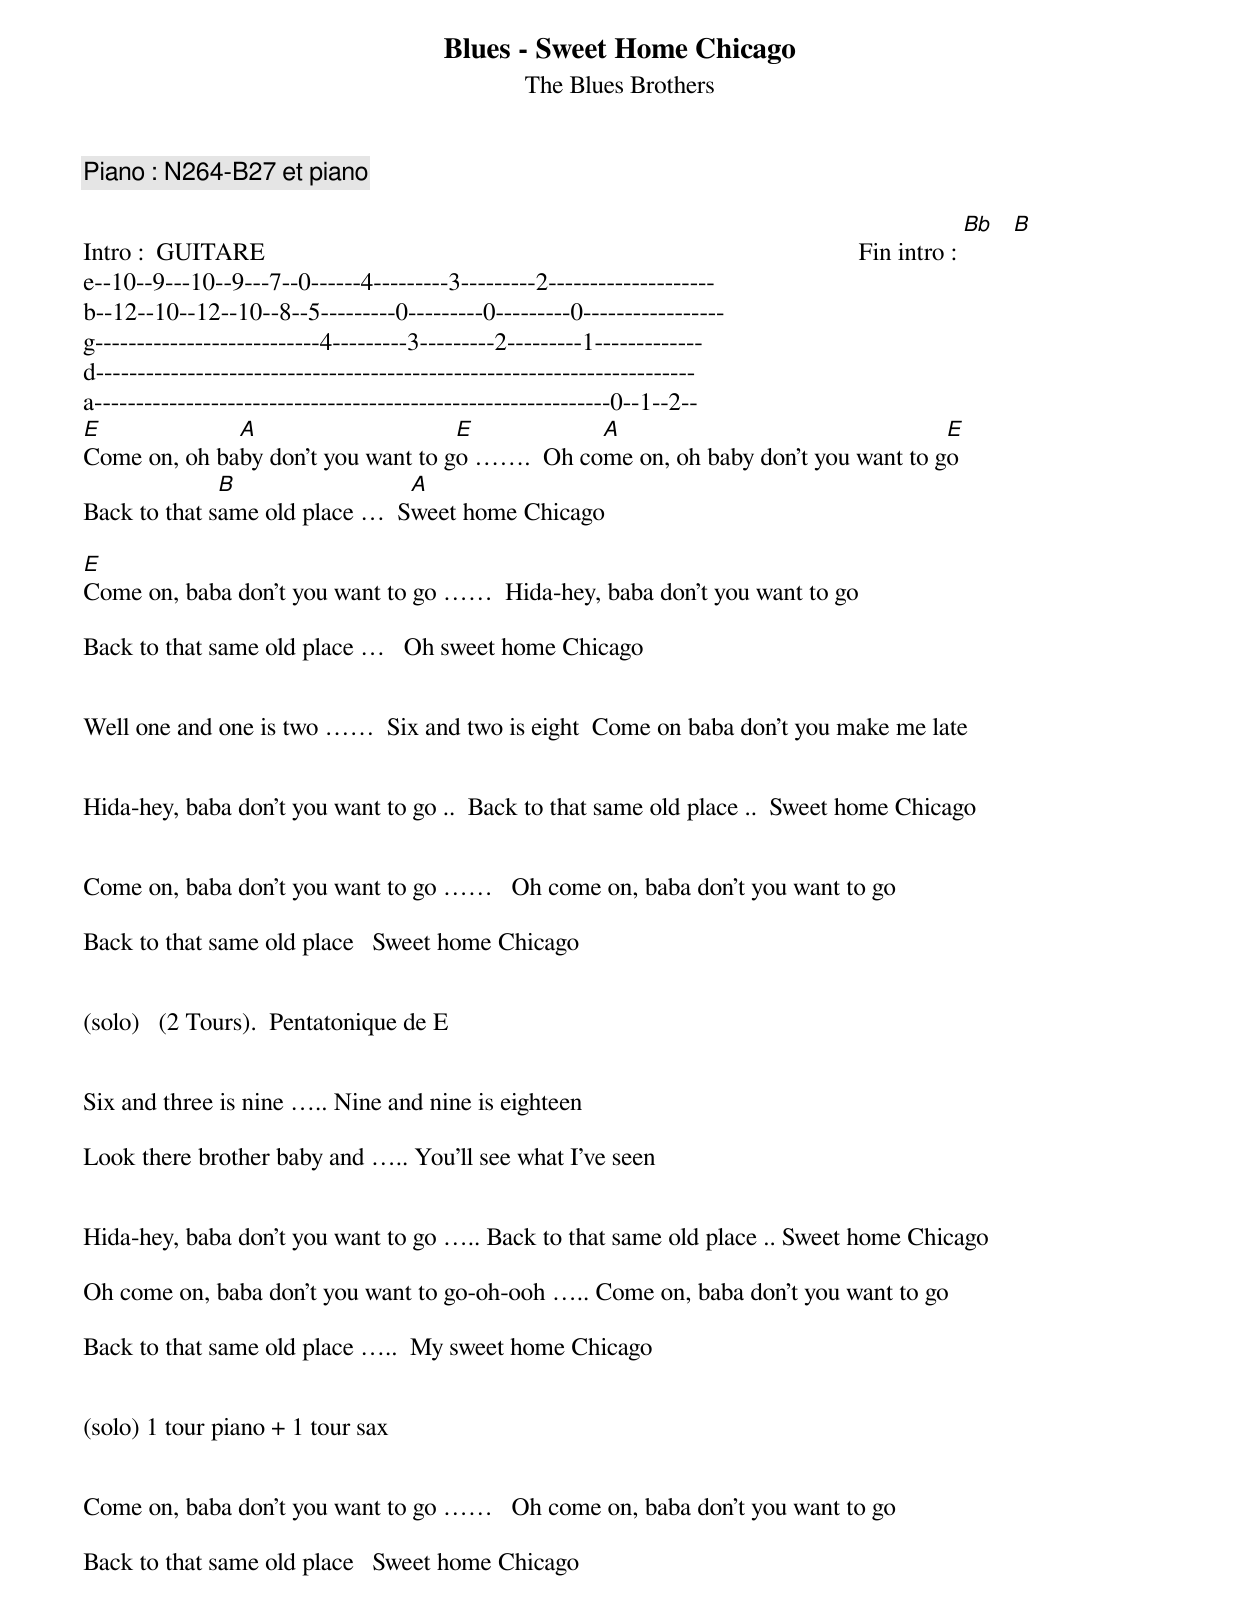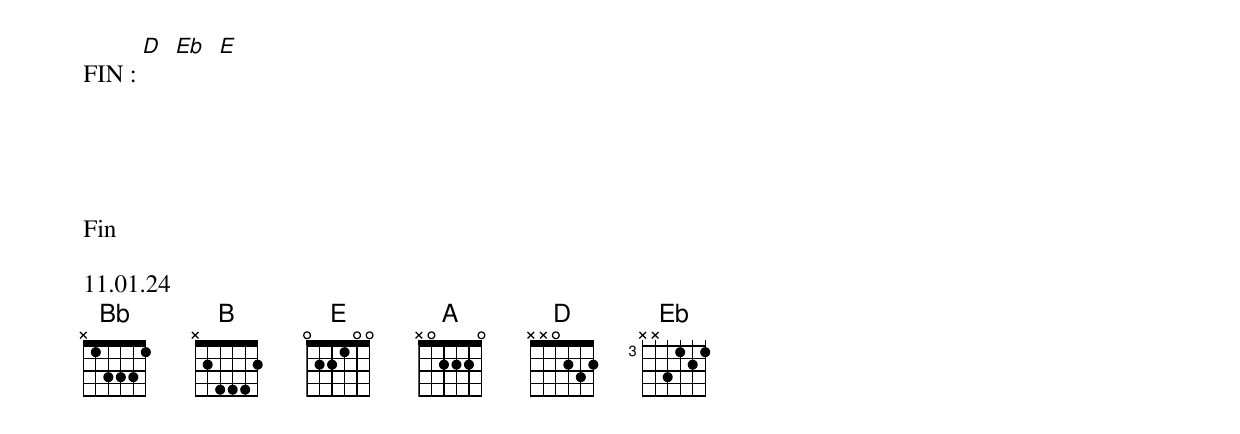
{title: Blues - Sweet Home Chicago}
{subtitle: The Blues Brothers }
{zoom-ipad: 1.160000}
{c:Piano : N264-B27 et piano}

Intro :  GUITARE                                                                                               Fin intro : [Bb]   [B]
e--10--9---10--9---7--0------4---------3---------2--------------------
b--12--10--12--10--8--5---------0---------0---------0-----------------
g---------------------------4---------3---------2---------1-------------
d------------------------------------------------------------------------
a--------------------------------------------------------------0--1--2--
[E]Come on, oh ba[A]by don't you want to g[E]o …….  Oh co[A]me on, oh baby don't you want to g[E]o
Back to that s[B]ame old place …  S[A]weet home Chicago

[E]Come on, baba don't you want to go ……  Hida-hey, baba don't you want to go

Back to that same old place …   Oh sweet home Chicago


Well one and one is two ……  Six and two is eight  Come on baba don't you make me late


Hida-hey, baba don't you want to go ..  Back to that same old place ..  Sweet home Chicago


Come on, baba don't you want to go ……   Oh come on, baba don't you want to go

Back to that same old place   Sweet home Chicago


(solo)   (2 Tours).  Pentatonique de E


Six and three is nine ….. Nine and nine is eighteen

Look there brother baby and ….. You'll see what I've seen


Hida-hey, baba don't you want to go ….. Back to that same old place .. Sweet home Chicago

Oh come on, baba don't you want to go-oh-ooh ….. Come on, baba don't you want to go

Back to that same old place …..  My sweet home Chicago


(solo) 1 tour piano + 1 tour sax


Come on, baba don't you want to go ……   Oh come on, baba don't you want to go

Back to that same old place   Sweet home Chicago


FIN : [D]  [Eb]  [E]





Fin

11.01.24
